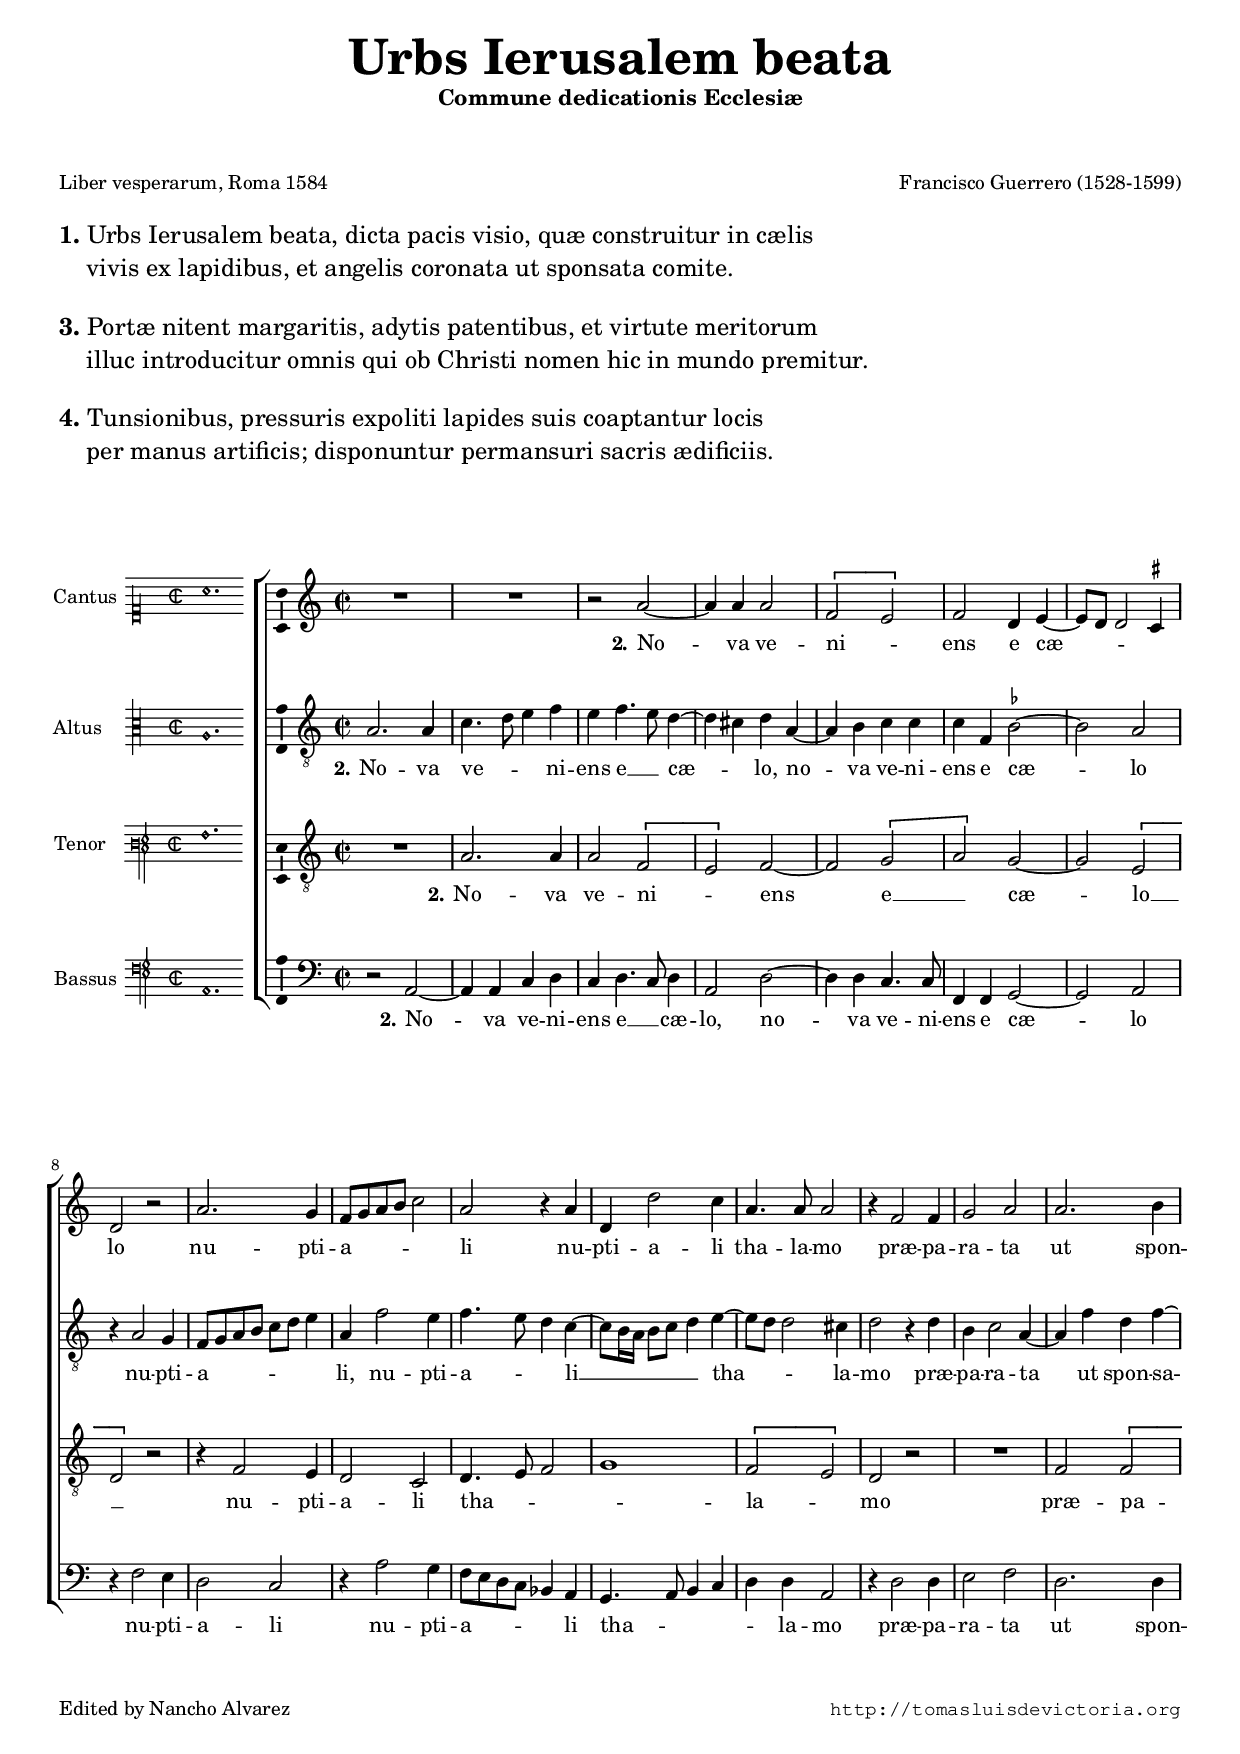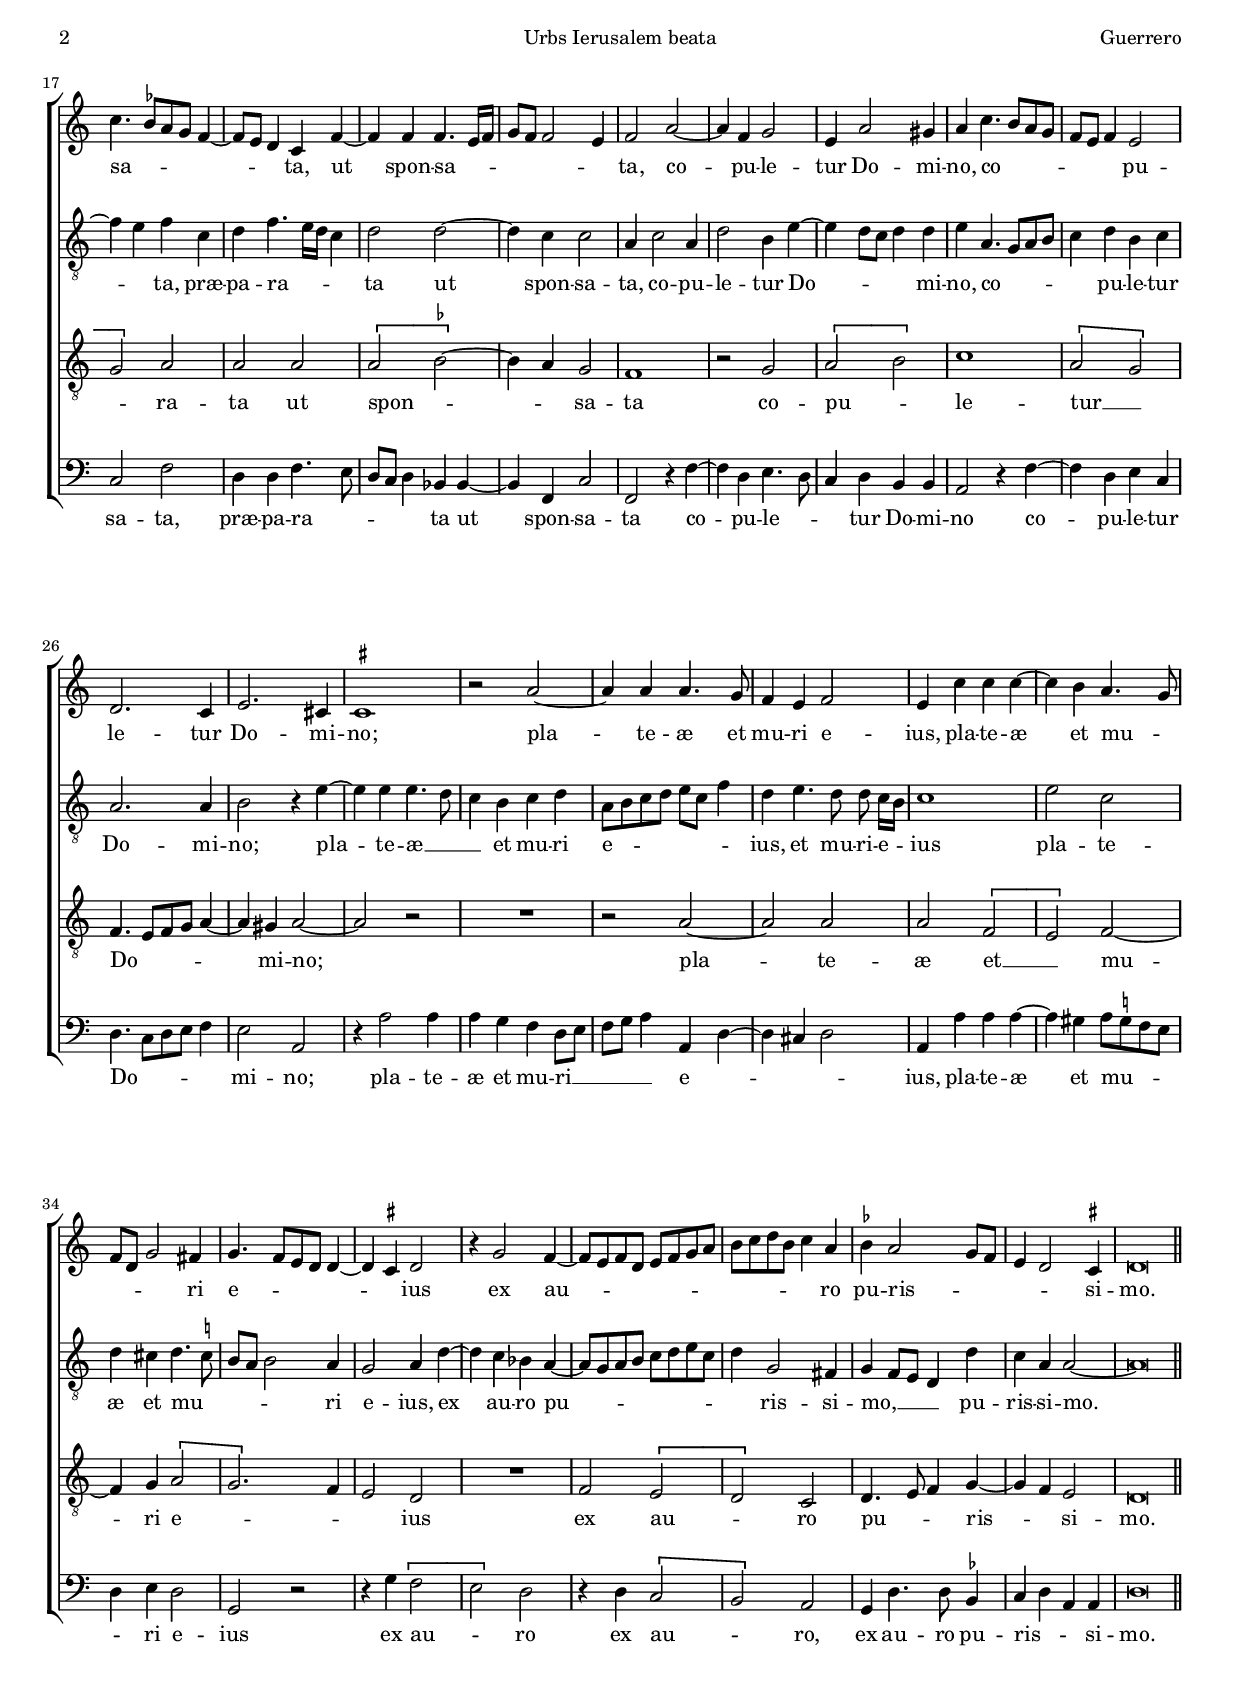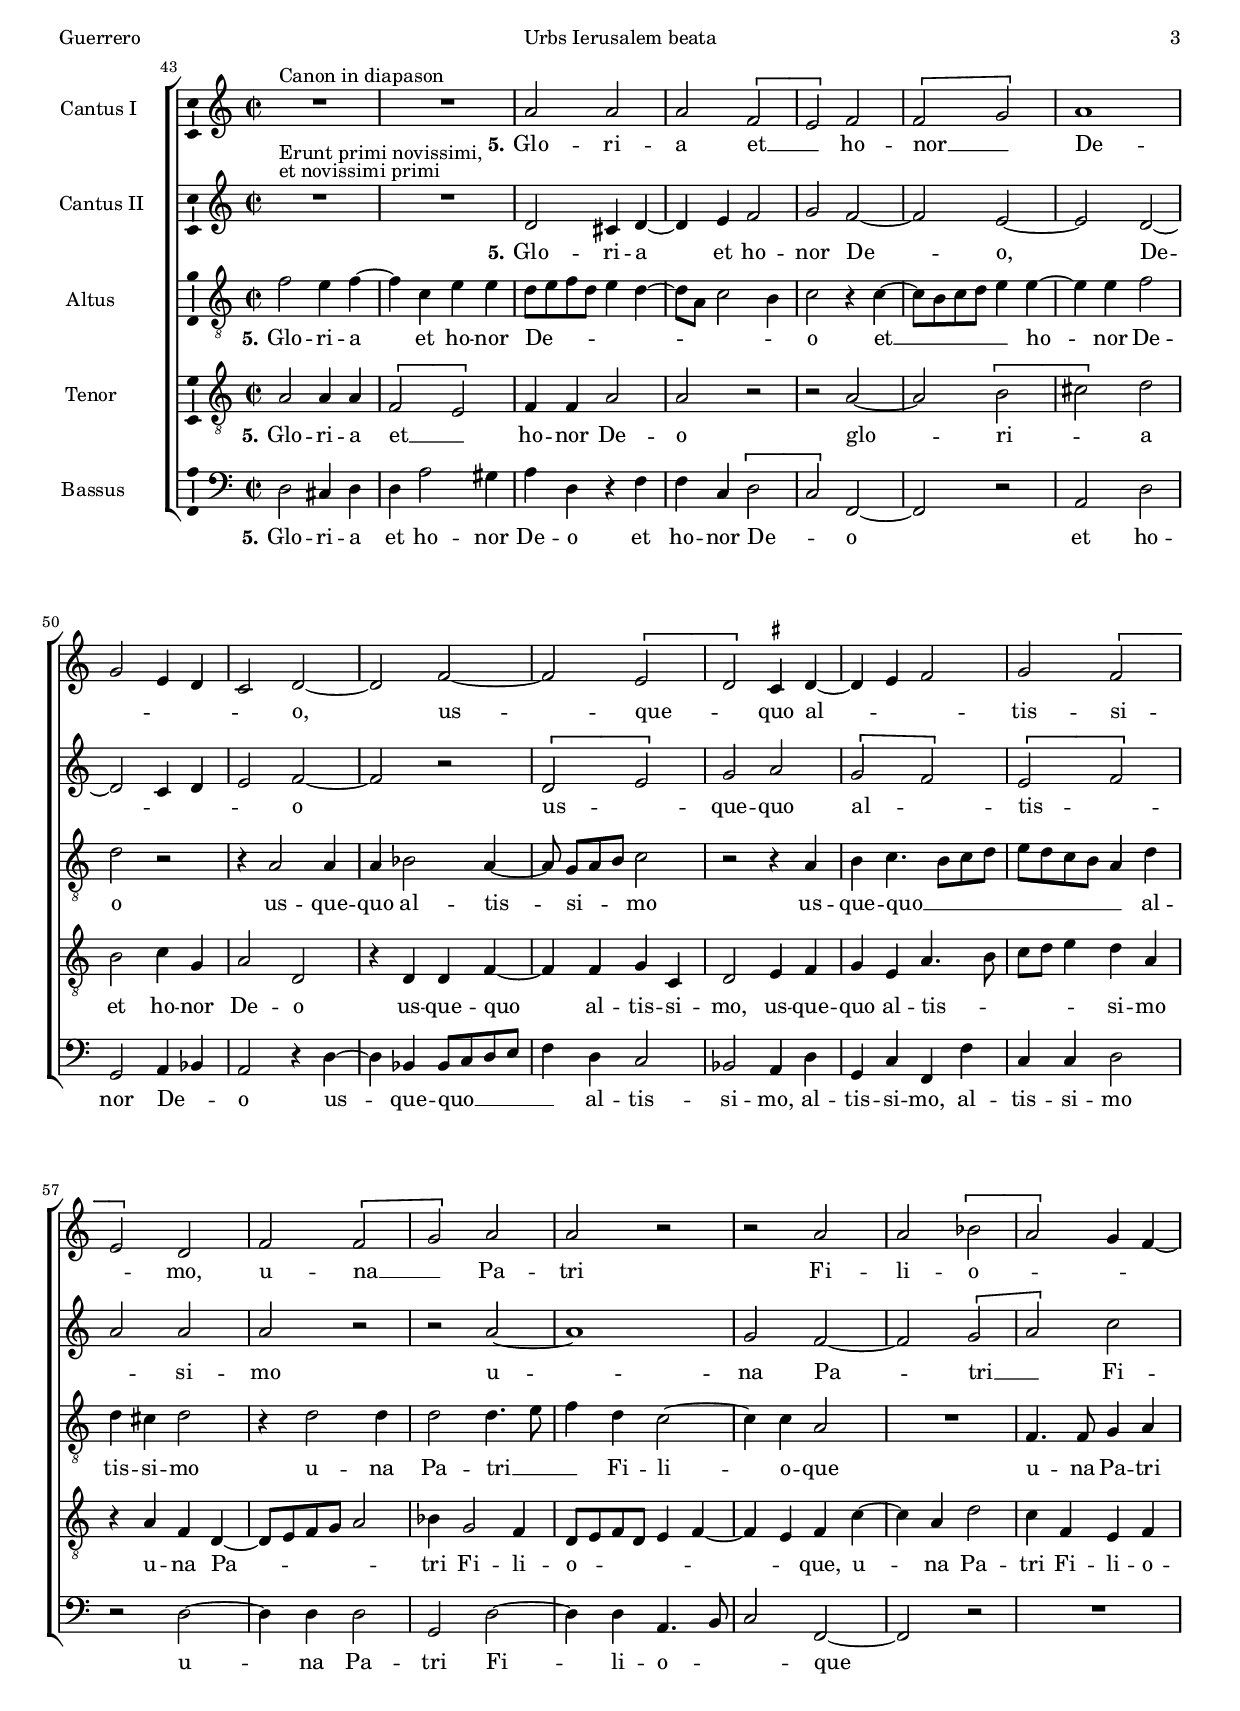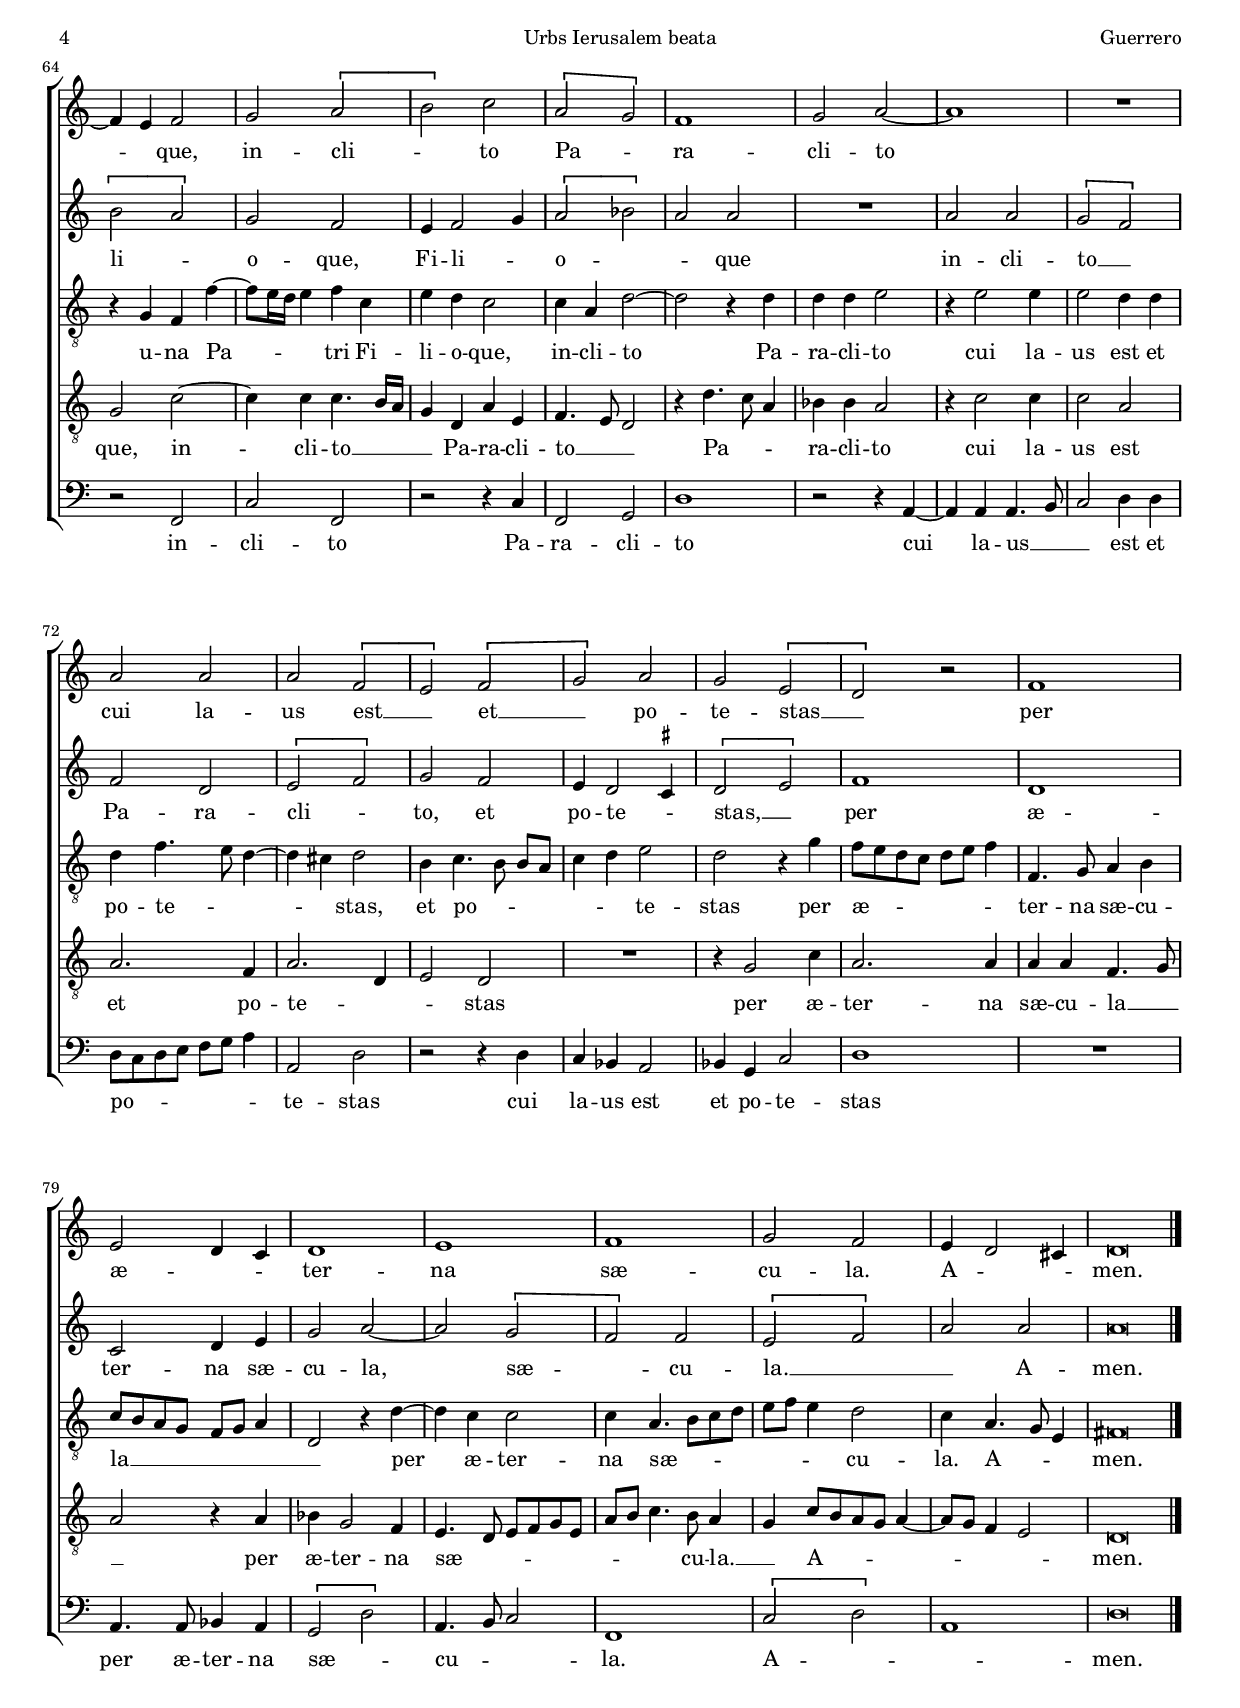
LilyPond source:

\version "2.18.0"

#(set-default-paper-size "a4")
#(set-global-staff-size 17.0)
#(ly:set-option 'point-and-click #f)
%mobile -s15.0 -i3.0

italicas=\override LyricText.font-shape = #'italic
rectas=\override LyricText.font-shape = #'upright
ss=\once \set suggestAccidentals = ##t
incipitwidth = 20

htitle="Urbs Ierusalem beata"
hcomposer="Guerrero"

\header {
	title=\markup{\fontsize #4 "Urbs Ierusalem beata"}
	subtitle="Commune dedicationis Ecclesiæ"
	subsubtitle=\markup{\null \vspace #2 }
	composer="Francisco Guerrero (1528-1599)"
        pdfauthor=\composer
	poet=\markup{"Liber vesperarum, Roma 1584"}
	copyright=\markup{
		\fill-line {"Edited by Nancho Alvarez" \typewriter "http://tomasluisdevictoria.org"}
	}
%	tagline=""
}

%tablet \markup{\null \vspace #5 }
\markup{"  "}
\markup{"  "}
\markup{"  "}
\markup{\larger \larger \column{
\line{\bold "1." "Urbs Ierusalem beata, dicta pacis visio, quæ construitur in cælis"}
\line{"    vivis ex lapidibus, et angelis coronata ut sponsata comite."}
}} 
\markup{\null \vspace #1 }
\markup{\larger \larger \column{
\line{\bold "3." "Portæ nitent margaritis, adytis patentibus, et virtute meritorum"}
\line{"    illuc introducitur omnis qui ob Christi nomen hic in mundo premitur."}
}}
\markup{\null \vspace #1 }
\markup{\larger \larger \column{
\line{\bold "4." "Tunsionibus, pressuris expoliti lapides suis coaptantur locis"}
\line{"    per manus artificis; disponuntur permansuri sacris ædificiis."}
}}
\markup{" "}
\markup{"  "}

%tablet \pageBreak

global={\key c \major \time 2/2 \skip 1*42 \bar "||" }

cantus=\relative c''{
	R1*2
	r2 a ~
	a4 a a2
	\[f2 e\]
	f d4 e ~
	e8 d d2 \ss cis4
	d2 r
	a'2. g4
	f8 g a b c2
	a r4 a
	d, d'2 c4
	a4. a8 a2
	r4 f2 f4
	g2 a
	a2. b4
	c4. \ss bes8[ a g] f4 ~
	f8 e d4 c f ~
	f f f4. e16 f
	g8 f f2 e4
	f2 a ~
	a4 f g2
	e4 a2 gis4
	a4 c4. b8 a g
	f8 e f4 e2
	d2. c4
	e2. cis4 
	\ss cis1
	r2 a' ~
	a4 a a4. g8 
	f4 e f2
	e4 c' c c ~
	c b a4. g8
	f d g2 fis4
	g4. \ss f8[ e d] d4 ~
	d \ss cis4 d2
	r4 g2 f4 ~
	f8 e f d e f g a
	b c d b c4 a
	\ss bes4 a2 g8 f
	e4 d2 \ss cis4 
	d\breve*1/2
}

altus=\relative c'{
	a2. a4
	c4. d8 e4 f
	e f4. e8 d4 ~
	d cis d a ~
	a b c c
	c f, \ss bes2 ~
	bes a
	r4 a2 g4
	f8 g a b c d e4
	a, f'2 e4
	f4. e8 d4 c ~
	c8[ b16 a] b8[ c] d4 e ~
	e8 d d2 cis4
	d2 r4 d
	b c2 a4 ~
	a4 f' d f ~
	f e f c
	d f4. e16 d c4
	d2 d ~
	d4 c c2
	a4 c2 a4
	d2 b4 e ~
	e d8 c d4 d
	e4 a,4. g8 a b
	c4 d b c
	a2. a4
	b2 r4 e ~
	e e e4. d8 
	c4 b c d
	a8 b c d e c f4
	d e4. d8 \noBeam d \noBeam c16 b
	c1
	e2 c
	d4 cis d4. \ss c8
	b a b2 a4
	g2 a4 d ~
	d c bes a ~ %? bemol en el original?
	a8 g a b c d e c
	d4 g,2 fis4 
	g f8 e d4 d'
	c a a2 ~
	a\breve*1/2
}

tenor=\relative c'{
	R1
	a2. a4
	a2 \[f
	e\] f ~
	f \[g
	a\] g ~
	g \[e
	d\] r
	r4 f2 e4
	d2 c
	d4. e8 f2
	g1
	\[f2 e\]
	d r
	R1
	f2 \[f
	g\] a
	a a
	\[a \ss bes ~ \]
	bes4 a g2
	f1
	r2 g
	\[a b\]
	c1
	\[a2 g\]
	f4. e8[ f g] a4 ~
	a gis a2 ~
	a r
	R1
	r2 a ~
	a a
	a \[f
	e\] f ~
	f4 g \[a2 
	g2.\] f4
	e2 d
	R1
	f2 \[e
	d\] c
	d4. e8 f4 g ~
	g f e2
	d\breve*1/2
}

bassus=\relative c{
	r2 a ~
	a4 a c d
	c d4. c8 d4
	a2 d ~
	d4 d c4. c8
	f,4 f g2 ~
	g a
	r4 f'2 e4
	d2 c
	r4 a'2 g4
	f8 e d c bes4 a
	g4. a8 b4 c
	d d a2
	r4 d2 d4
	e2 f
	d2. d4
	c2 f
	d4 d f4. e8
	d c d4 bes bes ~
	bes f c'2
	f,2 r4 f' ~
	f d e4. d8
	c4 d b b
	a2 r4 f' ~
	f d e c
	d4. c8[ d e] f4
	e2 a,
	r4 a'2 a4
	a g f d8 e
	f g a4 a, d ~
	d cis d2
	a4 a' a a ~
	a4 gis a8 \ss g f e
	d4 e d2
	g,2 r
	r4 g' \[f2
	e\] d
	r4 d \[c2
	b\] a
	g4 d'4. d8 \ss bes4
	c4 d a a
	d\breve*1/2
}

textocantus=\lyricmode{
\set stanza = "2."
No -- va ve -- ni -- _ ens e cæ -- _ _ _ lo
nu -- pti -- a -- _ _ _ _ li 
nu -- pti -- a -- li tha -- la -- mo
præ -- pa -- ra -- ta ut spon -- sa -- _ _ _ _ _ _ ta,
ut spon -- sa -- _ _ _ _ _ _ ta,
co -- pu -- le -- tur Do -- mi -- no, 
co -- _ _ _ _ _ _ pu -- le -- tur Do -- mi -- no;
pla -- te -- æ et mu -- ri e -- ius,
pla -- te -- æ et mu -- _ _ _ _ ri e -- _ _ _ _ _ ius
ex au -- _ _ _ _ _ _ _ _ _ _ _ _ ro pu -- ris -- _ _ _ _ si -- mo.
}

textoaltus=\lyricmode{
\set stanza = "2."
No -- va ve -- _ _ ni -- ens e __ _ cæ -- _ lo,
no -- va ve -- ni -- ens e cæ -- lo
nu -- pti -- a -- _ _ _ _ _ _ li,
nu -- pti -- a -- _ _ li __ _ _ _ _ _ tha -- _ _ la -- mo
præ -- pa -- ra -- ta ut spon -- sa -- _ ta,
præ -- pa -- ra -- _ _ _ ta ut spon -- sa -- ta,
co -- pu -- le -- tur Do -- _ _ _ mi -- no,
co -- _ _ _ _ pu -- le -- tur Do -- mi -- no;
pla -- te -- æ __ _ _ et mu -- ri e -- _ _ _ _ _ _ ius,
et mu -- ri -- e -- _ ius
pla -- te -- æ et mu -- _ _ _ _ ri e -- ius,
ex au -- ro pu -- _ _ _ _ _ _ _ _ ris -- si -- mo, __ _ _ _ 
pu -- ris -- si -- mo.
}

textotenor=\lyricmode{
\set stanza = "2."
No -- va ve -- ni -- _ ens e __ _ cæ -- lo __ _ 
nu -- pti -- a -- li tha -- _ _ _ la -- _ mo
præ -- pa -- _ ra -- ta ut spon -- _ _ sa -- ta
co -- pu -- _ le -- tur __ _ Do -- _ _ _ _ mi -- no;
pla -- te -- æ et __ _ mu -- ri e -- _ _ _ ius
ex au -- _ ro pu -- _ _ ris -- _ si -- mo.
}

textobassus=\lyricmode{
\set stanza = "2."
No -- va ve -- ni -- ens e __ _ cæ -- lo,
no -- va ve -- ni -- ens e cæ -- lo
nu -- pti -- a -- li
nu -- pti -- a -- _ _ _ _ li tha -- _ _ _ _ la -- mo
præ -- pa -- ra -- ta ut spon -- sa -- ta,
præ -- pa -- ra -- _ _ _ _ ta ut spon -- sa -- ta
co -- pu -- le -- _ _ tur Do -- mi -- no
co -- pu -- le -- tur Do -- _ _ _ _ mi -- no;
pla -- te -- æ et mu -- ri __ _ _ _ _ e -- _ _ _ ius,
pla -- te -- æ et mu -- _ _ _ _ ri e -- ius
ex au -- _ ro
ex au -- _ ro,
ex au -- ro pu -- ris -- _ _ si -- mo.
}

incipitcantus=\markup{
	\score{
		{ 
		\set Staff.instrumentName="Cantus "
		\override NoteHead.style = #'neomensural
		\override Rest.style = #'neomensural
		\override Staff.TimeSignature.style = #'neomensural
		\cadenzaOn 
		\clef "petrucci-c1"
		\key c \major
		\time 2/2
		a'1.
		} 
	\layout {
		\context {\Voice
			\remove Ligature_bracket_engraver
			\consists Mensural_ligature_engraver
		}
		line-width=\incipitwidth
		indent = 0
	}
	}
}

incipitaltus=\markup{
	\score{
		{ 
		\set Staff.instrumentName="Altus    "
		\override NoteHead.style = #'neomensural
		\override Rest.style = #'neomensural
		\override Staff.TimeSignature.style = #'neomensural
		\cadenzaOn 
		\clef "petrucci-c3"
		\key c \major
		\time 2/2
		a1.
		} 
	\layout {
		\context {\Voice
			\remove Ligature_bracket_engraver
			\consists Mensural_ligature_engraver
		}
		line-width=\incipitwidth
		indent = 0
	}
	}
}

incipittenor=\markup{
	\score{
		{ 
		\set Staff.instrumentName="Tenor   "
		\override NoteHead.style = #'neomensural 
		\override Rest.style = #'neomensural
		\override Staff.TimeSignature.style = #'neomensural
		\cadenzaOn 
		\clef "petrucci-f3"
		\key c \major
		\time 2/2
		a1.
		} 
	\layout {
		\context {\Voice
			\remove Ligature_bracket_engraver
			\consists Mensural_ligature_engraver
		}
		line-width=\incipitwidth
		indent=0
	}
	}
}

incipitbassus=\markup{
	\score{
		{ 
		\set Staff.instrumentName="Bassus "
		\override NoteHead.style = #'neomensural 
		\override Rest.style = #'neomensural
		\override Staff.TimeSignature.style = #'neomensural
		\cadenzaOn 
		\clef "petrucci-f4"
		\key c \major
		\time 2/2
		a,1.
		} 
	\layout {
		\context {\Voice
			\remove Ligature_bracket_engraver
			\consists Mensural_ligature_engraver
		}
		line-width=\incipitwidth
		indent=0
	}
	}
}



\score {\transpose c' c'{
\new ChoirStaff<<

	\new Staff <<\global
	\new Voice="v1" {
		\set Staff.instrumentName=\incipitcantus
		\clef "treble"
		\cantus }
	\new Lyrics \lyricsto "v1" {\textocantus }
	>>

	\new Staff <<\global
	\new Voice="v2" {
		\set Staff.instrumentName=\incipitaltus
		\clef "G_8"
		\altus }
	\new Lyrics \lyricsto "v2" {\textoaltus }
	>>
	
	\new Staff <<\global
	\new Voice="v3" {
		\set Staff.instrumentName=\incipittenor
		\clef "G_8"
		\tenor }
	\new Lyrics \lyricsto "v3" {\textotenor }
	>>

	\new Staff <<\global
	\new Voice="v4" {
		\set Staff.instrumentName=\incipitbassus
		\clef "bass"
		\bassus }
	\new Lyrics \lyricsto "v4" {\textobassus }
	>>
	
>>

	}%transpose

\layout{ 
	\context {\Lyrics 
		\override VerticalAxisGroup.minimum-Y-extent = #'(-0.0 . 0.0) 
		%\override LyricText.font-size = #1.2
		\override LyricHyphen.minimum-distance = #0.33
	}
	\context {\Score 
		\override BarNumber.padding = #2 
	}
	\context {\Voice 
		%melismaBusyProperties = #'() 
	}
	%\context { \Staff \RemoveEmptyStaves }
	\context {\Staff 
		\override VerticalAxisGroup.staff-staff-spacing =
			#'((basic-distance . 11) (minimum-distance . 0) (padding . 1))
		\consists Ambitus_engraver 
		\override LigatureBracket.padding = #1
	}
}

%\midi {}

}

%%%%%%%%%%%%%%%%%%%%%%%%%%%%%%%%%%%%%%%%%%%%%%%%%%%%%%%%%%%%%%%%%%%%%%%
global={\key c \major \time 2/2 \skip 1*43 \bar "|." }


cantus=\relative c''{
	\set Score.currentBarNumber = #43 \bar ""
	s4*0^\markup{"Canon in diapason"}
	R1*2
	a2 a
	a \[f
	e\] f
	\[f g\]
	a1
	g2 e4 d
	c2 d ~
	d f ~
	f \[e
	d\] \ss cis4 d ~
	d e f2
	g \[f
	e\] d
	f \[f
	g\] a
	a r
	r a
	a \[bes
	a\] g4 f ~
	f e f2
	g \[a
	b\] c
	\[a g\]
	f1
	g2 a ~
	a1
	R1
	a2 a
	a \[f
	e\] \[f
	g\] a
	g \[e
	d\] r
	f1
	e2 d4 c
	d1
	e
	f
	g2 f
	e4 d2 cis4
	d\breve*1/2
}

cantusdos=\relative c'{
	s4*0^\markup{\column{\raise #-1 "Erunt primi novissimi," "et novissimi primi"}}
	R1*2
	d2 cis4 d ~
	d e f2
	g f ~
	f e ~
	e d ~
	d c4 d
	e2 f ~
	f r
	\[d2 e\]
	g2 a
	\[g f\]
	\[e f\]
	a a
	a r
	r a ~
	a1
	g2 f ~
	f \[g
	a\] c
	\[b a\]
	g f
	e4 f2 g4
	\[a2 bes\]
	a a
	R1
	a2 a
	\[g f\]
	f2 d
	\[e f\]
	g f 
	e4 d2 \ss cis4
	\[d2 e\]
	f1
	d
	c2 d4 e
	g2 a ~
	a \[g 
	f\] f
	\[e f\]
	a a
	a\breve*1/2
}

altus=\relative c'{
	f2 e4 f ~
	f c e e
	d8 e f d e4 d ~
	d8 a c2 b4
	c2 r4 c ~
	c8 b c d e4 e ~
	e e f2
	d r
	r4 a2 a4
	a bes2 a4 ~
	a8 g[ a b] c2
	r2 r4 a
	b c4. b8 c d
	e d c b a4 d 
	d cis d2
	r4 d2 d4
	d2 d4. e8
	f4 d c2 ~
	c4 c a2
	R1
	f4. f8 g4 a
	r4 g f f' ~
	f8 e16 d e4 f c
	e d c2
	c4 a d2 ~
	d r4 d
	d d e2
	r4 e2 e4
	e2 d4 d
	d f4. e8 d4 ~
	d cis d2
	b4 c4. b8 b8[ a]
	c4 d e2
	d r4 g
	f8 e d c d e f4
	f,4. g8 a4 b
	c8 b a g f g a4
	d,2 r4 d' ~
	d c c2
	c4 a4. b8 c d
	e f e4 d2
	c4 a4. g8 e4
	fis\breve*1/2
}

tenor=\relative c'{
	a2 a4 a
	\[f2 e\]
	f4 f a2
	a2 r
	r a ~
	a \[b 
	cis\] d
	b2 c4 g
	a2 d,
	r4 d d f ~
	f f g c,
	d2 e4 f
	g e a4. b8
	c8 d e4 d a
	r4 a f d ~
	d8 e f g a2
	bes4 g2 f4
	d8 e f d e4 f ~
	f e f c' ~
	c a d2
	c4 f, e f
	g2 c ~
	c4 c c4. b16 a
	g4 d a'e
	f4. e8 d2
	r4 d'4. c8 a4
	bes bes a2
	r4 c2 c4
	c2 a
	a2. f4 
	a2. d,4
	e2 d
	R1
	r4 g2 c4
	a2. a4
	a a f4. g8
	a2 r4 a
	bes4 g2 f4
	e4. d8 e f g e
	a b c4. b8 a4
	g4 c8[ b a g] a4 ~
	a8 g f4 e2
	d\breve*1/2
}

bassus=\relative c{
	d2 cis4 d
	d a'2 gis4
	a d, r4 f
	f4 c \[d2
	c\] f,2 ~
	f r
	a d
	g, a4 bes
	a2 r4 d ~
	d bes bes8 c d e
	f4 d c2
	bes2 a4 d
	g, c f, f'
	c c d2
	r2 d ~
	d4 d d2
	g, d' ~
	d4 d a4. b8
	c2 f,2 ~
	f r
	R1
	r2 f
	c' f,
	r2 r4 c'
	f,2 g
	d'1
	r2 r4 a ~
	a a a4. b8
	c2 d4 d
	d8 c d e f g a4
	a,2 d
	r2 r4 d
	c bes a2
	bes4 g c2
	d1
	R1
	a4. a8 bes4 a
	\[g2 d'\]
	a4. b8 c2
	f,1
	\[c'2 d\]
	a1
	d\breve*1/2
}

textocantus=\lyricmode{
\set stanza = "5."
Glo -- ri -- a et __ _ ho -- nor __ _ De -- _ _ _ _ o,
us -- que -- _ quo al -- _ _ tis -- si -- _ mo,
u -- na __ _ Pa -- tri Fi -- li -- o -- _ _ _ _ que,
in -- cli -- _ to Pa -- _ ra -- cli -- to
cui la -- us est __ _ et __ _ po -- te -- stas __ _ %? cui o cuius?
per æ -- _ _ ter -- na sæ -- cu -- la. 
A -- _ _ men.
}

textocantusdos=\lyricmode{
\set stanza = "5."
Glo -- ri -- a et ho -- nor De -- o,
De -- _ _ _ o
us -- _ que -- quo al -- _ tis -- _ _ si -- mo
u -- na Pa -- tri __ _ Fi -- li -- _ o -- que, 
Fi -- li -- _ o -- _ _ que
in -- cli -- to __ _ Pa -- ra -- cli -- _ to,
et po -- te -- _ stas, __ _
per æ -- ter -- na sæ -- cu -- la,
sæ -- _ cu -- la. __ _ _
A -- men.
}

textoaltus=\lyricmode{
\set stanza = "5."
Glo -- ri -- a et ho -- nor De -- _ _ _ _ _ _ _ _ o
et __ _ _ _ _ ho -- nor De -- o
us -- que -- quo al -- tis -- si -- _ _ mo
us -- que -- quo __ _ _ _ _ _ _ _ _ al -- tis -- si -- mo
u -- na Pa -- tri __ _ _ Fi -- li -- o -- que
u -- na Pa -- tri
u -- na Pa -- _ _ _ tri Fi -- li -- o -- que,
in -- cli -- to Pa -- ra -- cli -- to
cui la -- us est et po -- te -- _ _ _ stas,
et po -- _ _ _ _ _ te -- stas
per æ -- _ _ _ _ _ _ ter -- na sæ -- cu -- la __ _ _ _ _ _ _ _ 
per æ -- ter -- na sæ -- _ _ _ _ _ _ cu -- la. 
A -- _ _ men.
}

textotenor=\lyricmode{
\set stanza = "5."
Glo -- ri -- a et __ _ ho -- nor De -- o
glo -- ri -- _ a et ho -- nor De -- o
us -- que -- quo al -- tis -- si -- mo,
us -- que -- quo al -- tis -- _ _ _ _ si -- mo
u -- na Pa -- _ _ _ _ tri Fi -- li -- o -- _ _ _ _ _ _ que,
u -- na Pa -- tri Fi -- li -- o -- que,
in -- cli -- to __ _ _ _ Pa -- ra -- cli -- to __ _ _ 
Pa -- _ _ ra -- cli -- to
cui la -- us est et po -- te -- _ _ stas
per æ -- ter -- na sæ -- cu -- la __ _ _ 
per æ -- ter -- na sæ -- _ _ _ _ _ _ _ _ cu -- la. __ _
A -- _ _ _ _ _ _ _ men.
}

textobassus=\lyricmode{
\set stanza = "5."
Glo -- ri -- a et ho -- nor De -- o
et ho -- nor De -- _ o
et ho -- nor De -- _ o
us -- que -- quo __ _ _ _ _ al -- tis -- si -- mo,
al -- tis -- si -- mo,
al -- tis -- si -- mo
u -- na Pa -- tri Fi -- li -- o -- _ _ que
in -- cli -- to Pa -- ra -- cli -- to
cui la -- us __ _ _ est et po -- _ _ _ _ _ _ te -- stas
cui la -- us est et po -- te -- stas
per æ -- ter -- na sæ -- _ cu -- _ _ la.
A -- _ _ men.
}


\score {\transpose c' c'{
\new ChoirStaff<<

	\new Staff <<\global
	\new Voice="v1" {
		\set Staff.instrumentName="Cantus I  "
		\clef "treble"
		\cantus }
	\new Lyrics \lyricsto "v1" {\textocantus }
	>>

	\new Staff <<\global
	\new Voice="v5" {
		\set Staff.instrumentName="Cantus II "
		\clef "treble"
		\cantusdos }
	\new Lyrics \lyricsto "v5" {\textocantusdos }
	>>
	
	\new Staff <<\global
	\new Voice="v2" {
		\set Staff.instrumentName="Altus     "
		\clef "G_8"
		\altus }
	\new Lyrics \lyricsto "v2" {\textoaltus }
	>>
	
	\new Staff <<\global
	\new Voice="v3" {
		\set Staff.instrumentName="Tenor     "
		\clef "G_8"
		\tenor }
	\new Lyrics \lyricsto "v3" {\textotenor }
	>>

	\new Staff <<\global
	\new Voice="v4" {
		\set Staff.instrumentName="Bassus    "
		\clef "bass"
		\bassus }
	\new Lyrics \lyricsto "v4" {\textobassus }
	>>
	
>>

	}%transpose

\layout{ 
        indent = 2.0\cm
	\context {\Lyrics 
		\override VerticalAxisGroup.staff-affinity = #UP
		\override VerticalAxisGroup.nonstaff-relatedstaff-spacing =
			#'((basic-distance . 0) (minimum-distance . 0) (padding . 1))
		\override LyricText.font-size = #1.2
		\override LyricHyphen.minimum-distance = #0.5
	}
	\context {\Score 
		tempoHideNote = ##t
		\override BarNumber.padding = #2 
	}
	\context {\Voice 
		%melismaBusyProperties = #'()
		%autoBeaming = ##f
	}
	\context {\Staff 
                %\RemoveEmptyStaves
                %\override VerticalAxisGroup.remove-first = ##t
		\override VerticalAxisGroup.staff-staff-spacing =
			#'((basic-distance . 11) (minimum-distance . 0) (padding . 1))
		\consists Ambitus_engraver 
		\override LigatureBracket.padding = #1
	}
}

%\midi { \mtempo }

}


\paper{
	evenHeaderMarkup=\markup  \fill-line { \fromproperty #'page:page-number-string \htitle \hcomposer }
	oddHeaderMarkup= \markup  \fill-line { \on-the-fly #not-first-page \hcomposer \on-the-fly #not-first-page \htitle \on-the-fly #not-first-page \fromproperty #'page:page-number-string }
	%system-count=20
	%page-count = 8
	ragged-last-bottom = ##f
	indent=3.5\cm
	system-system-spacing =
	#'((basic-distance . 20) (minimum-distance . 0) (padding . 5))
	top-system-spacing = % header
	#'((basic-distance . 9) (minimum-distance . 0) (padding . 0))
	last-bottom-spacing = % footer
	#'((basic-distance . 12) (minimum-distance . 0) (padding . 0))
	markup-system-spacing.padding = #1.5
}
